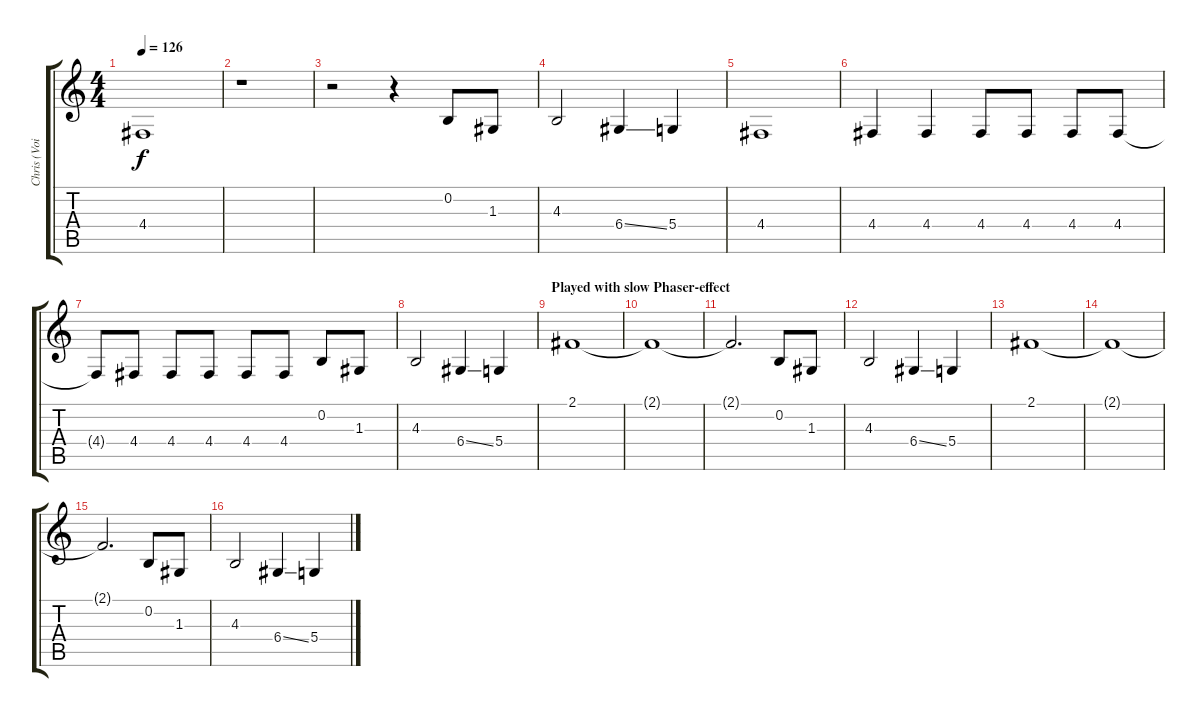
\track ("Chris (Voice)" "Chris (Voi") {instrument synthbrass1}
\staff {score tabs}
\tuning (E4 B3 G3 D3 A2 E2) {hide}
\ts (4 4)
\tempo 126
\clef g2
\ks c
4.4.1{dy f} |
r.1 |
r.2 r.4 0.2.8 1.3.8 |
4.3.2 6.4{ss}.4 5.4.4 |
4.4.1 |
4.4.4 4.4.4 4.4.8 4.4.8 4.4.8 4.4.8 |
4.4{t}.8 4.4.8 4.4.8 4.4.8 4.4.8 4.4.8 0.2.8 1.3.8 |
4.3.2 6.4{ss}.4 5.4.4 |
\section ("" "Played with slow Phaser-effect")
2.1.1 |
2.1{t}.1 |
2.1{t}.2{d} 0.2.8 1.3.8 |
4.3.2 6.4{ss}.4 5.4.4 |
2.1.1 |
2.1{t}.1 |
2.1{t}.2{d} 0.2.8 1.3.8 |
4.3.2 6.4{ss}.4 5.4.4
